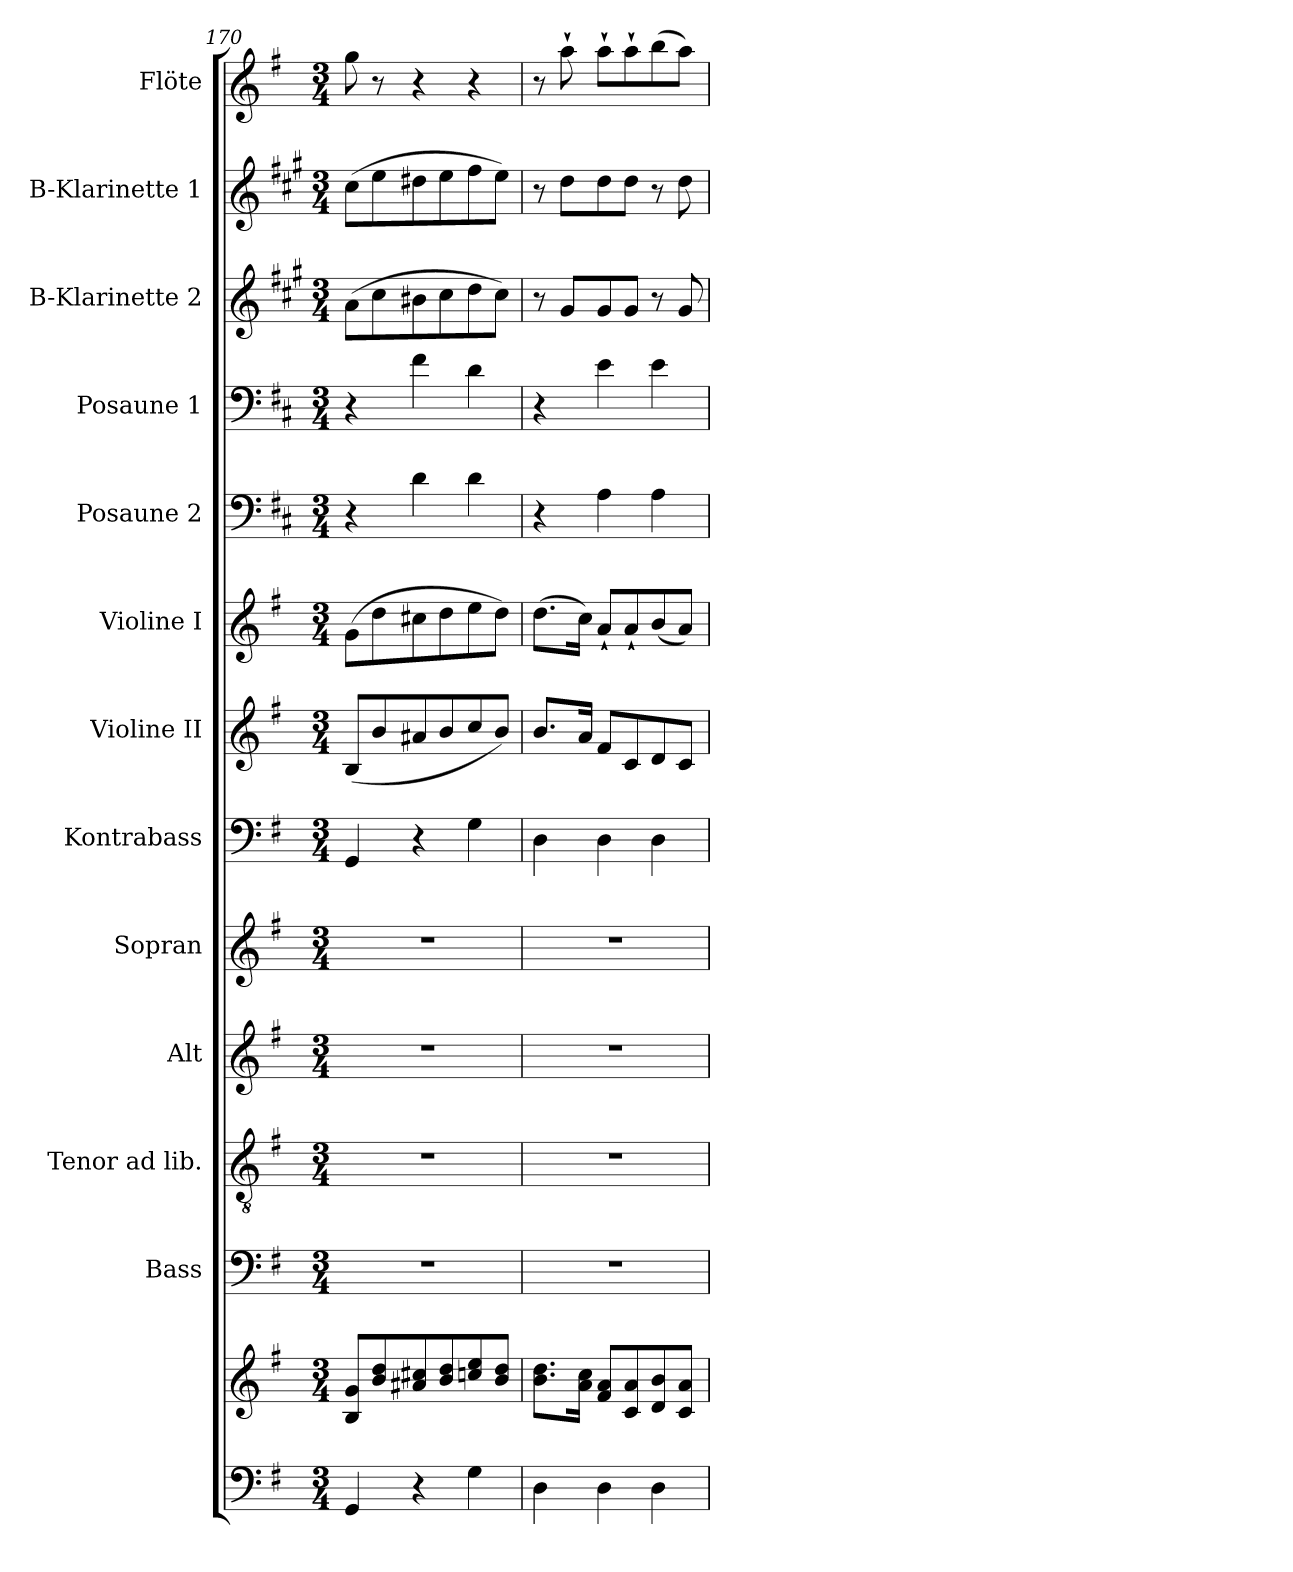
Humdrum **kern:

**kern	**kern	**kern	**kern	**kern	**kern	**kern	**kern	**kern	**kern	**kern	**kern	**kern	**kern
*part13	*part13	*part12	*part11	*part10	*part9	*part8	*part7	*part6	*part5	*part4	*part3	*part2	*part1
*staff14	*staff13	*staff12	*staff11	*staff10	*staff9	*staff8	*staff7	*staff6	*staff5	*staff4	*staff3	*staff2	*staff1
*	*	*I"Bass	*I"Tenor ad lib.	*I"Alt	*I"Sopran	*I"Kontrabass	*I"Violine II	*I"Violine I	*I"Posaune 2	*I"Posaune 1	*I"B-Klarinette 2	*I"B-Klarinette 1	*I"Flöte
*	*	*I'B.	*I'T.	*I'A.	*I'S.	*I'Kb.	*I'Vl. II	*I'Vl. I	*I'Pos 2	*I'Pos. 1	*I'B Kl. 2	*I'B Kl. 1	*I'Fl.
*clefF4	*clefG2	*clefF4	*clefGv2	*clefG2	*clefG2	*clefF4	*clefG2	*clefG2	*clefF4	*clefF4	*clefG2	*clefG2	*clefG2
*	*	*	*	*	*	*ITrd7c12	*	*	*ITrd4c7	*ITrd4c7	*ITrd1c2	*ITrd1c2	*
*k[f#]	*k[f#]	*k[f#]	*k[f#]	*k[f#]	*k[f#]	*k[f#]	*k[f#]	*k[f#]	*k[f#]	*k[f#]	*k[f#]	*k[f#]	*k[f#]
*G:	*G:	*G:	*G:	*G:	*G:	*G:	*G:	*G:	*G:	*G:	*G:	*G:	*G:
*M3/4	*M3/4	*M3/4	*M3/4	*M3/4	*M3/4	*M3/4	*M3/4	*M3/4	*M3/4	*M3/4	*M3/4	*M3/4	*M3/4
=170	=170	=170	=170	=170	=170	=170	=170	=170	=170	=170	=170	=170	=170
4GG/	8B/ 8g/L	2.r	2.r	2.r	2.r	4GGG/	(<8B/L	(>8g\L	4r	4r	(>8g\L	(>8b\L	8gg\
.	8b/ 8dd/	.	.	.	.	.	8b/	8dd\	.	.	8b\	8dd\	8r
4r	8a#X/ 8cc#X/	.	.	.	.	4r	8a#X/	8cc#X\	4G\	4B\	8a#X\	8cc#X\	4r
.	8b/ 8dd/	.	.	.	.	.	8b/	8dd\	.	.	8b\	8dd\	.
4G\	8ccn/ 8ee/	.	.	.	.	4GG\	8cc/	8ee\	4G\	4G\	8cc\	8ee\	4r
.	8b/ 8dd/J	.	.	.	.	.	8b/J)	8dd\J)	.	.	8b\J)	8dd\J)	.
=171	=171	=171	=171	=171	=171	=171	=171	=171	=171	=171	=171	=171	=171
4D\	8.b\ 8.dd\L	2.r	2.r	2.r	2.r	4DD\	8.b/L	(>8.dd\L	4r	4r	8r	8r	8r
.	.	.	.	.	.	.	.	.	.	.	8f#/L	8cc\L	8aa`>\
.	16a\ 16cc\Jk	.	.	.	.	.	16a/Jk	16cc\Jk)	.	.	.	.	.
4D\	8f#/ 8a/L	.	.	.	.	4DD\	8f#/L	8a`</L	4D\	4A\	8f#/	8cc\	8aa`>\L
.	8c/ 8a/	.	.	.	.	.	8c/	8a`</	.	.	8f#/J	8cc\J	8aa`>\
4D\	8d/ 8b/	.	.	.	.	4DD\	8d/	(<8b/	4D\	4A\	8r	8r	(>8bb\
.	8c/ 8a/J	.	.	.	.	.	8c/J	8a/J)	.	.	8f#/	8cc\	8aa\J)
=	=	=	=	=	=	=	=	=	=	=	=	=	=
*-	*-	*-	*-	*-	*-	*-	*-	*-	*-	*-	*-	*-	*-
